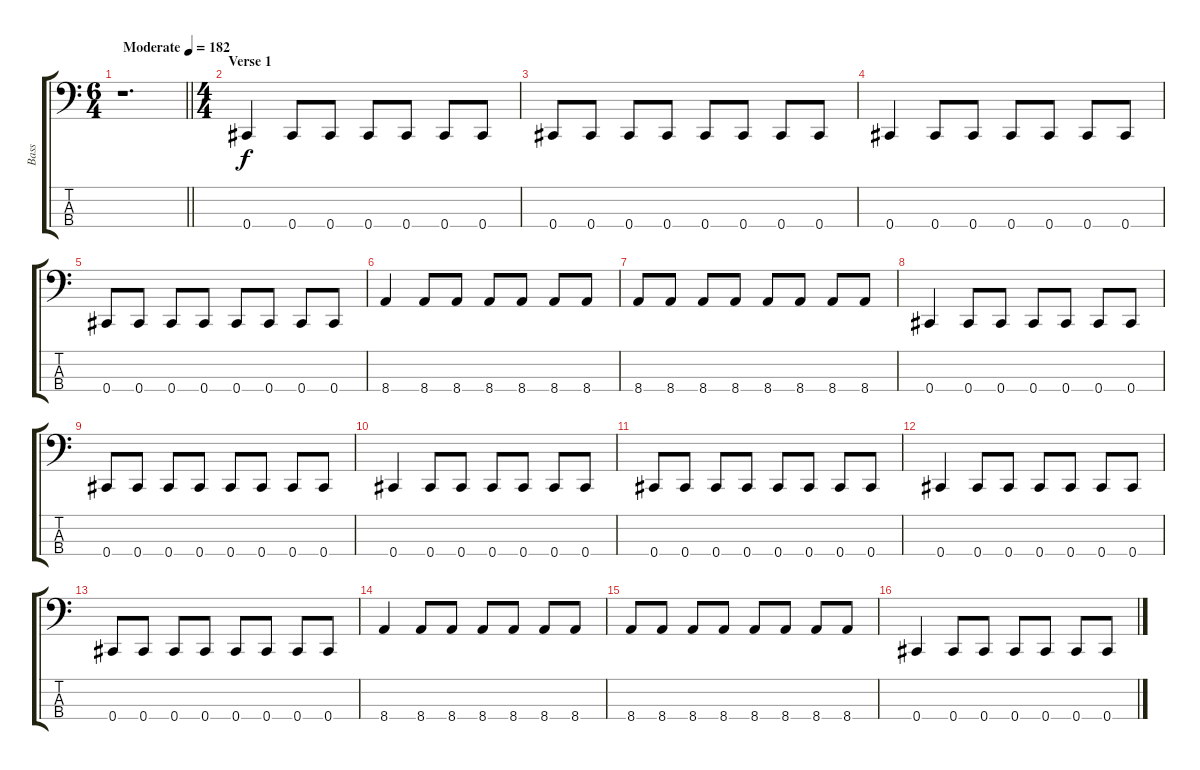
\track ("Bass" "Bass") {instrument electricbasspick}
\staff {score tabs}
\tuning (Gb2 Db2 Ab1 Db1) {hide}
\ts (6 4)
\tempo (182 "Moderate")
\clef f4
\barLineRight lightlight
\ks c
r.1{d dy f instrument electricbasspick} |
\ts (4 4)
\section ("" "Verse 1")
0.4.4 0.4.8 0.4.8 0.4.8 0.4.8 0.4.8 0.4.8 |
0.4.8 0.4.8 0.4.8 0.4.8 0.4.8 0.4.8 0.4.8 0.4.8 |
0.4.4 0.4.8 0.4.8 0.4.8 0.4.8 0.4.8 0.4.8 |
0.4.8 0.4.8 0.4.8 0.4.8 0.4.8 0.4.8 0.4.8 0.4.8 |
8.4.4 8.4.8 8.4.8 8.4.8 8.4.8 8.4.8 8.4.8 |
8.4.8 8.4.8 8.4.8 8.4.8 8.4.8 8.4.8 8.4.8 8.4.8 |
0.4.4 0.4.8 0.4.8 0.4.8 0.4.8 0.4.8 0.4.8 |
0.4.8 0.4.8 0.4.8 0.4.8 0.4.8 0.4.8 0.4.8 0.4.8 |
0.4.4 0.4.8 0.4.8 0.4.8 0.4.8 0.4.8 0.4.8 |
0.4.8 0.4.8 0.4.8 0.4.8 0.4.8 0.4.8 0.4.8 0.4.8 |
0.4.4 0.4.8 0.4.8 0.4.8 0.4.8 0.4.8 0.4.8 |
0.4.8 0.4.8 0.4.8 0.4.8 0.4.8 0.4.8 0.4.8 0.4.8 |
8.4.4 8.4.8 8.4.8 8.4.8 8.4.8 8.4.8 8.4.8 |
8.4.8 8.4.8 8.4.8 8.4.8 8.4.8 8.4.8 8.4.8 8.4.8 |
0.4.4 0.4.8 0.4.8 0.4.8 0.4.8 0.4.8 0.4.8
